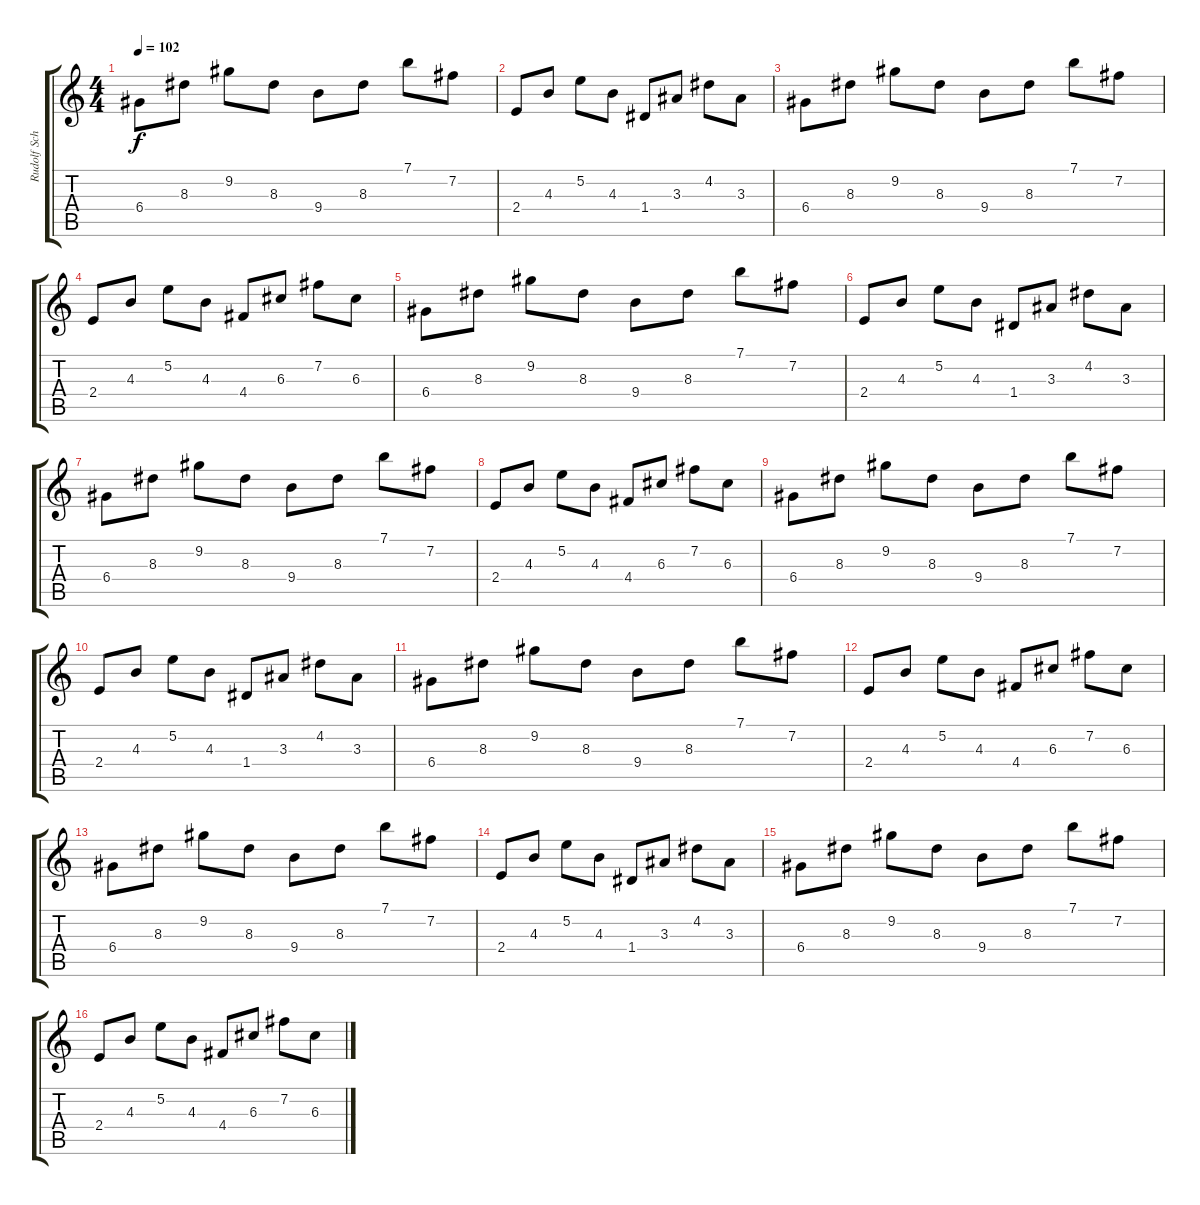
\track ("Rudolf Scheneker" "Rudolf Sch") {instrument electricguitarclean}
\staff {score tabs}
\tuning (E4 B3 G3 D3 A2 E2) {hide}
\ts (4 4)
\tempo 102
\clef g2
\ks c
6.4.8{dy f} 8.3.8 9.2.8 8.3.8 9.4.8 8.3.8 7.1.8 7.2.8 |
2.4.8 4.3.8 5.2.8 4.3.8 1.4.8 3.3.8 4.2.8 3.3.8 |
6.4.8 8.3.8 9.2.8 8.3.8 9.4.8 8.3.8 7.1.8 7.2.8 |
2.4.8 4.3.8 5.2.8 4.3.8 4.4.8 6.3.8 7.2.8 6.3.8 |
6.4.8 8.3.8 9.2.8 8.3.8 9.4.8 8.3.8 7.1.8 7.2.8 |
2.4.8 4.3.8 5.2.8 4.3.8 1.4.8 3.3.8 4.2.8 3.3.8 |
6.4.8 8.3.8 9.2.8 8.3.8 9.4.8 8.3.8 7.1.8 7.2.8 |
2.4.8 4.3.8 5.2.8 4.3.8 4.4.8 6.3.8 7.2.8 6.3.8 |
6.4.8 8.3.8 9.2.8 8.3.8 9.4.8 8.3.8 7.1.8 7.2.8 |
2.4.8 4.3.8 5.2.8 4.3.8 1.4.8 3.3.8 4.2.8 3.3.8 |
6.4.8 8.3.8 9.2.8 8.3.8 9.4.8 8.3.8 7.1.8 7.2.8 |
2.4.8 4.3.8 5.2.8 4.3.8 4.4.8 6.3.8 7.2.8 6.3.8 |
6.4.8 8.3.8 9.2.8 8.3.8 9.4.8 8.3.8 7.1.8 7.2.8 |
2.4.8 4.3.8 5.2.8 4.3.8 1.4.8 3.3.8 4.2.8 3.3.8 |
6.4.8 8.3.8 9.2.8 8.3.8 9.4.8 8.3.8 7.1.8 7.2.8 |
2.4.8 4.3.8 5.2.8 4.3.8 4.4.8 6.3.8 7.2.8 6.3.8
